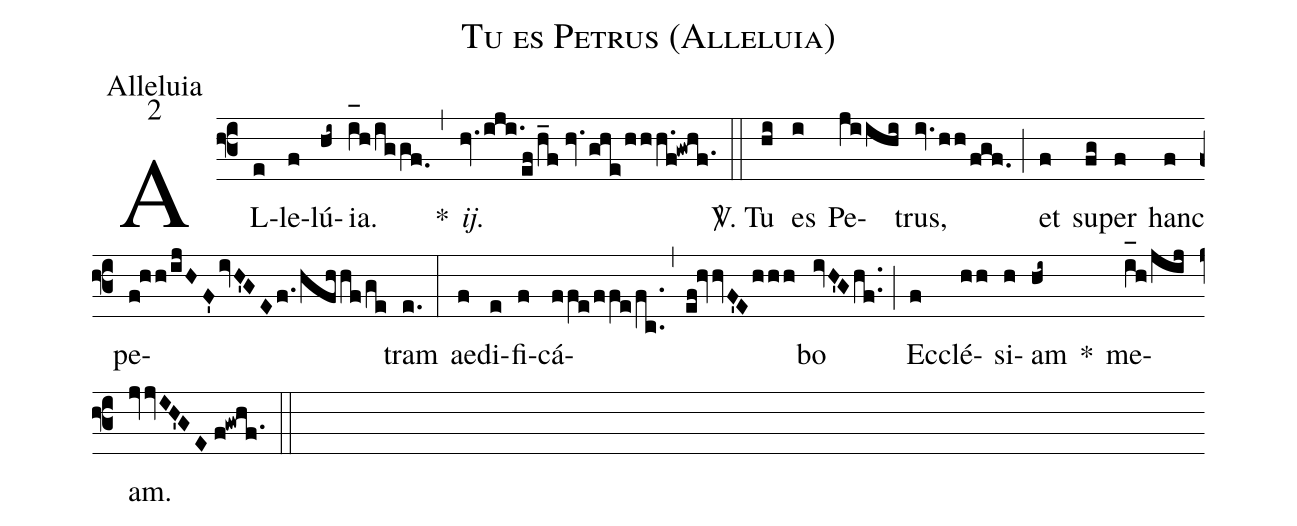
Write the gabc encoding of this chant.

name:Tu es Petrus (Alleluia);
office-part:Alleluia;
mode:2;
%%
(f3) AL(e)le(f)lú(hi~){ia}.(i_[oh:h]h/iggf.0) <clear>*(,) <i>ij.</i>(hv.iji./[-0.5]ef/h_f//hv.ghe/hhh.f!gwhf.1) (::) <sp>V/</sp>. Tu(hi) es(i) Pe(jiihi)trus,(iv.hh/fgf.) (;) et(f) su(fg)per(f) hanc(f) pe(f!hh/ijHF'ivH'GEf./hfhhf/ge)tram(e.) (:) ae(f)di(e)fi(f)cá(ffe/ffe/fc..)(,)(ef!hvvF'Ehhh)bo(ivH'Ghf..) (;) Ec(f)clé(hh)si(h)am(hi~) *() me(i_[oh:h]h/jij)am.(jvvIH'GE//f!gwhf.1) (::)
